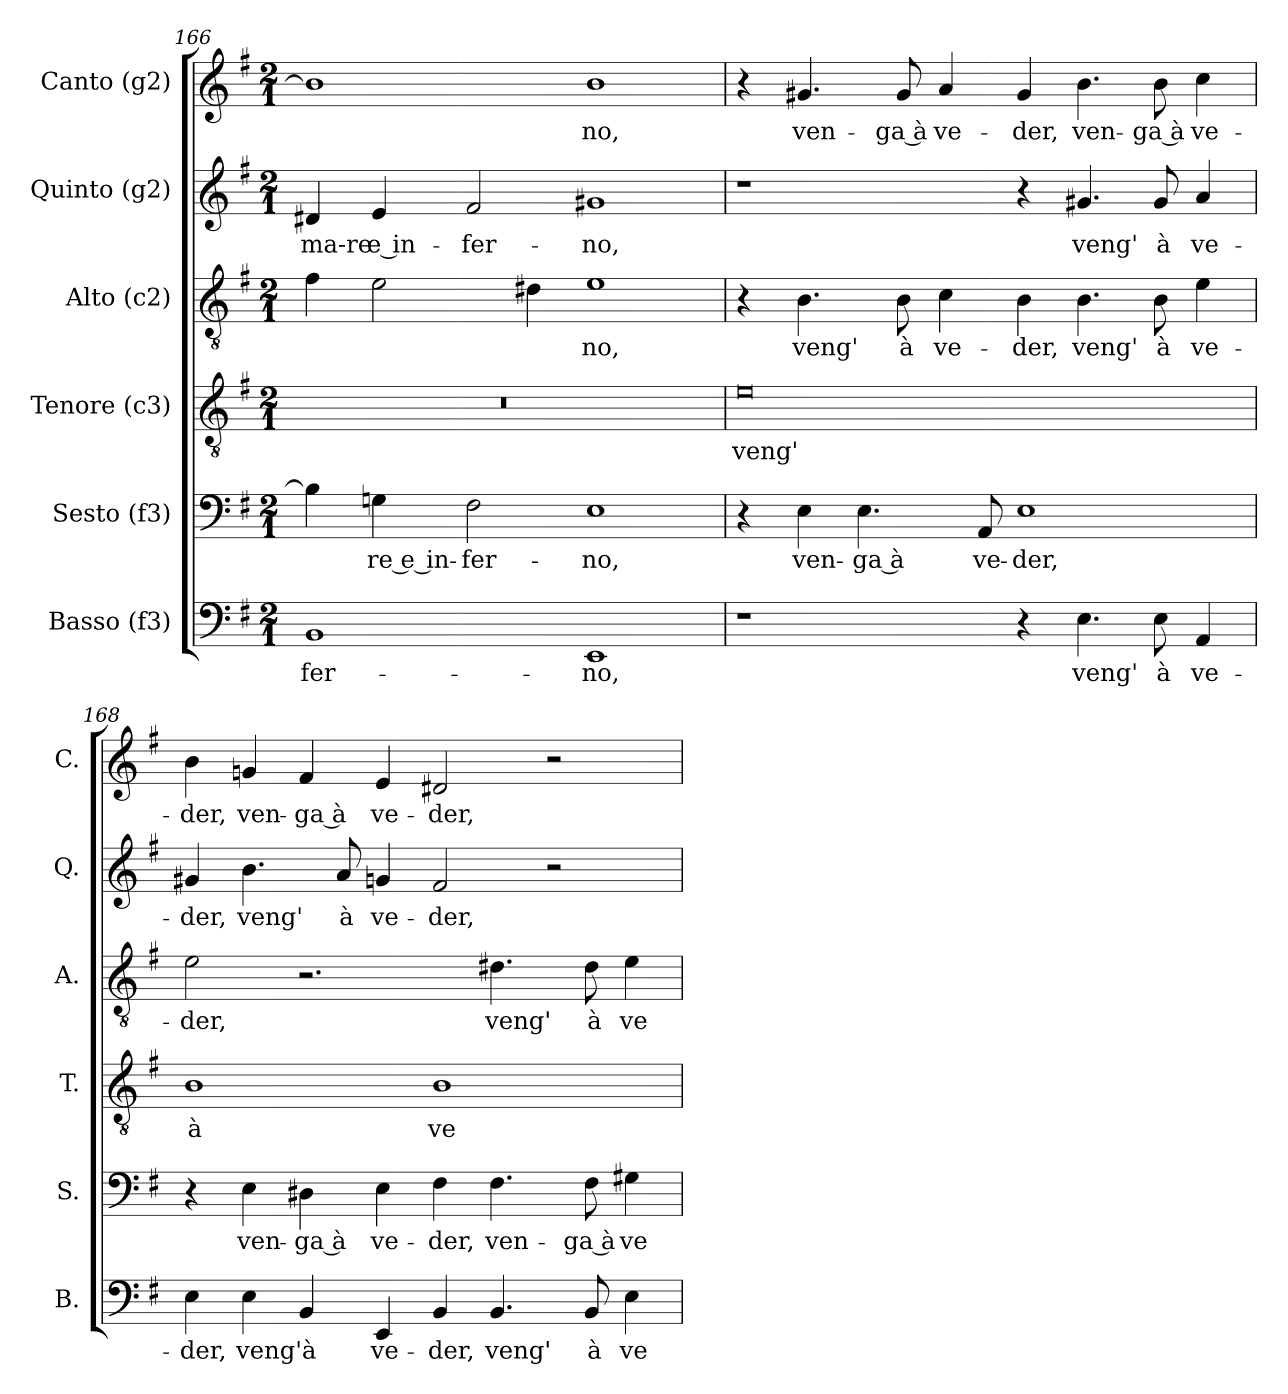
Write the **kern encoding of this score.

**kern	**text	**kern	**text	**kern	**text	**kern	**text	**kern	**text	**kern	**text
*part6	*part6	*part5	*part5	*part4	*part4	*part3	*part3	*part2	*part2	*part1	*part1
*staff6	*staff6	*staff5	*staff5	*staff4	*staff4	*staff3	*staff3	*staff2	*staff2	*staff1	*staff1
*I"Basso (f3)	*	*I"Sesto (f3)	*	*I"Tenore (c3)	*	*I"Alto (c2)	*	*I"Quinto (g2)	*	*I"Canto (g2)	*
*I'B.	*	*I'S.	*	*I'T.	*	*I'A.	*	*I'Q.	*	*I'C.	*
*clefF4	*	*clefF4	*	*clefGv2	*	*clefGv2	*	*clefG2	*	*clefG2	*
*k[f#]	*	*k[f#]	*	*k[f#]	*	*k[f#]	*	*k[f#]	*	*k[f#]	*
*G:	*	*G:	*	*G:	*	*G:	*	*G:	*	*G:	*
*M2/1	*	*M2/1	*	*M2/1	*	*M2/1	*	*M2/1	*	*M2/1	*
=166	=166	=166	=166	=166	=166	=166	=166	=166	=166	=166	=166
!	!LO:LY:b:cj	!	!	!	!	!	!	!	!LO:LY:b	!	!
1BB	-fer-	4B\]	.	0r	.	4f#\	.	4d#X/	ma-re	1b]	.
!	!	!	!LO:LY:b:rj	!	!	!	!	!	!LO:LY:b:cj	!	!
.	.	4Gn\	-re e in-	.	.	2e\	.	4e/	e in-	.	.
!	!	!	!LO:LY:b:rj	!	!	!	!	!	!LO:LY:b:rj	!	!
.	.	2F#\	-fer-	.	.	.	.	2f#/	-fer-	.	.
.	.	.	.	.	.	4d#\	.	.	.	.	.
!	!LO:LY:b:cj	!	!LO:LY:b:cj	!	!	!	!LO:LY:b:cj	!	!LO:LY:b:cj	!	!LO:LY:b:cj
1EE	-no,	1E	-no,	.	.	1e	-no,	1g#X	-no,	1b	-no,
!!LO:LB:g=z
=167	=167	=167	=167	=167	=167	=167	=167	=167	=167	=167	=167
!	!	!	!	!	!LO:LY:b:cj	!	!	!	!	!	!
1r	.	4r	.	0e	veng'	4r	.	1r	.	4r	.
!	!	!	!LO:LY:b:cj	!	!	!	!LO:LY:b:cj	!	!	!	!LO:LY:b:cj
.	.	4E\	ven-	.	.	4.B\	veng'	.	.	4.g#X/	ven-
!	!	!	!LO:LY:b:rj	!	!	!	!	!	!	!	!
.	.	4.E\	-ga à	.	.	.	.	.	.	.	.
!	!	!	!	!	!	!	!LO:LY:b:cj	!	!	!	!LO:LY:b:rj
.	.	.	.	.	.	8B\	à	.	.	8g#/	-ga à
!	!	!	!	!	!	!	!LO:LY:b:cj	!	!	!	!LO:LY:b:cj
.	.	.	.	.	.	4c\	ve-	.	.	4a/	ve-
!	!	!	!LO:LY:b	!	!	!	!	!	!	!	!
.	.	8AA/	ve-	.	.	.	.	.	.	.	.
!	!	!	!LO:LY:b:cj	!	!	!	!LO:LY:b:cj	!	!	!	!LO:LY:b:cj
4r	.	1E	-der,	.	.	4B\	-der,	4r	.	4g#/	-der,
!	!LO:LY:b:cj	!	!	!	!	!	!LO:LY:b:cj	!	!LO:LY:b:cj	!	!LO:LY:b:cj
4.E\	veng'	.	.	.	.	4.B\	veng'	4.g#X/	veng'	4.b\	ven-
!	!LO:LY:b:cj	!	!	!	!	!	!LO:LY:b:cj	!	!LO:LY:b:cj	!	!LO:LY:b:rj
8E\	à	.	.	.	.	8B\	à	8g#/	à	8b\	-ga à
!	!LO:LY:b:cj	!	!	!	!	!	!LO:LY:b:cj	!	!LO:LY:b:cj	!	!LO:LY:b:cj
4AA/	ve-	.	.	.	.	4e\	ve-	4a/	ve-	4cc\	ve-
=168	=168	=168	=168	=168	=168	=168	=168	=168	=168	=168	=168
!	!LO:LY:b:cj	!	!	!	!LO:LY:b:cj	!	!LO:LY:b:cj	!	!LO:LY:b:cj	!	!LO:LY:b:cj
4E\	-der,	4r	.	1B	à	2e\	-der,	4g#X/	-der,	4b\	-der,
!	!LO:LY:b:cj	!	!LO:LY:b:cj	!	!	!	!	!	!LO:LY:b:cj	!	!LO:LY:b:cj
4E\	veng'	4E\	ven-	.	.	.	.	4.b\	veng'	4gn/	ven-
!	!LO:LY:b:cj	!	!LO:LY:b:rj	!	!	!	!	!	!	!	!LO:LY:b:rj
4BB/	à	4D#X\	-ga à	.	.	2.r	.	.	.	4f#/	-ga à
!	!	!	!	!	!	!	!	!	!LO:LY:b:cj	!	!
.	.	.	.	.	.	.	.	8a/	à	.	.
!	!LO:LY:b:cj	!	!LO:LY:b:cj	!	!	!	!	!	!LO:LY:b:cj	!	!LO:LY:b:cj
4EE/	ve-	4E\	ve-	.	.	.	.	4g/	ve-	4e/	ve-
!	!LO:LY:b:cj	!	!LO:LY:b:cj	!	!LO:LY:b:cj	!	!	!	!LO:LY:b:cj	!	!LO:LY:b:cj
4BB/	-der,	4F#\	-der,	1B	ve-	.	.	2f#/	-der,	2d#X/	-der,
!	!LO:LY:b:cj	!	!LO:LY:b:cj	!	!	!	!LO:LY:b:cj	!	!	!	!
4.BB/	veng'	4.F#\	ven-	.	.	4.d#X\	veng'	.	.	.	.
.	.	.	.	.	.	.	.	2r	.	2r	.
!	!LO:LY:b:cj	!	!LO:LY:b:rj	!	!	!	!LO:LY:b:cj	!	!	!	!
8BB/	à	8F#\	-ga à	.	.	8d#\	à	.	.	.	.
!	!LO:LY:b:cj	!	!LO:LY:b:cj	!	!	!	!LO:LY:b:cj	!	!	!	!
4E\	ve-	4G#X\	ve-	.	.	4e\	ve-	.	.	.	.
=	=	=	=	=	=	=	=	=	=	=	=
*-	*-	*-	*-	*-	*-	*-	*-	*-	*-	*-	*-
